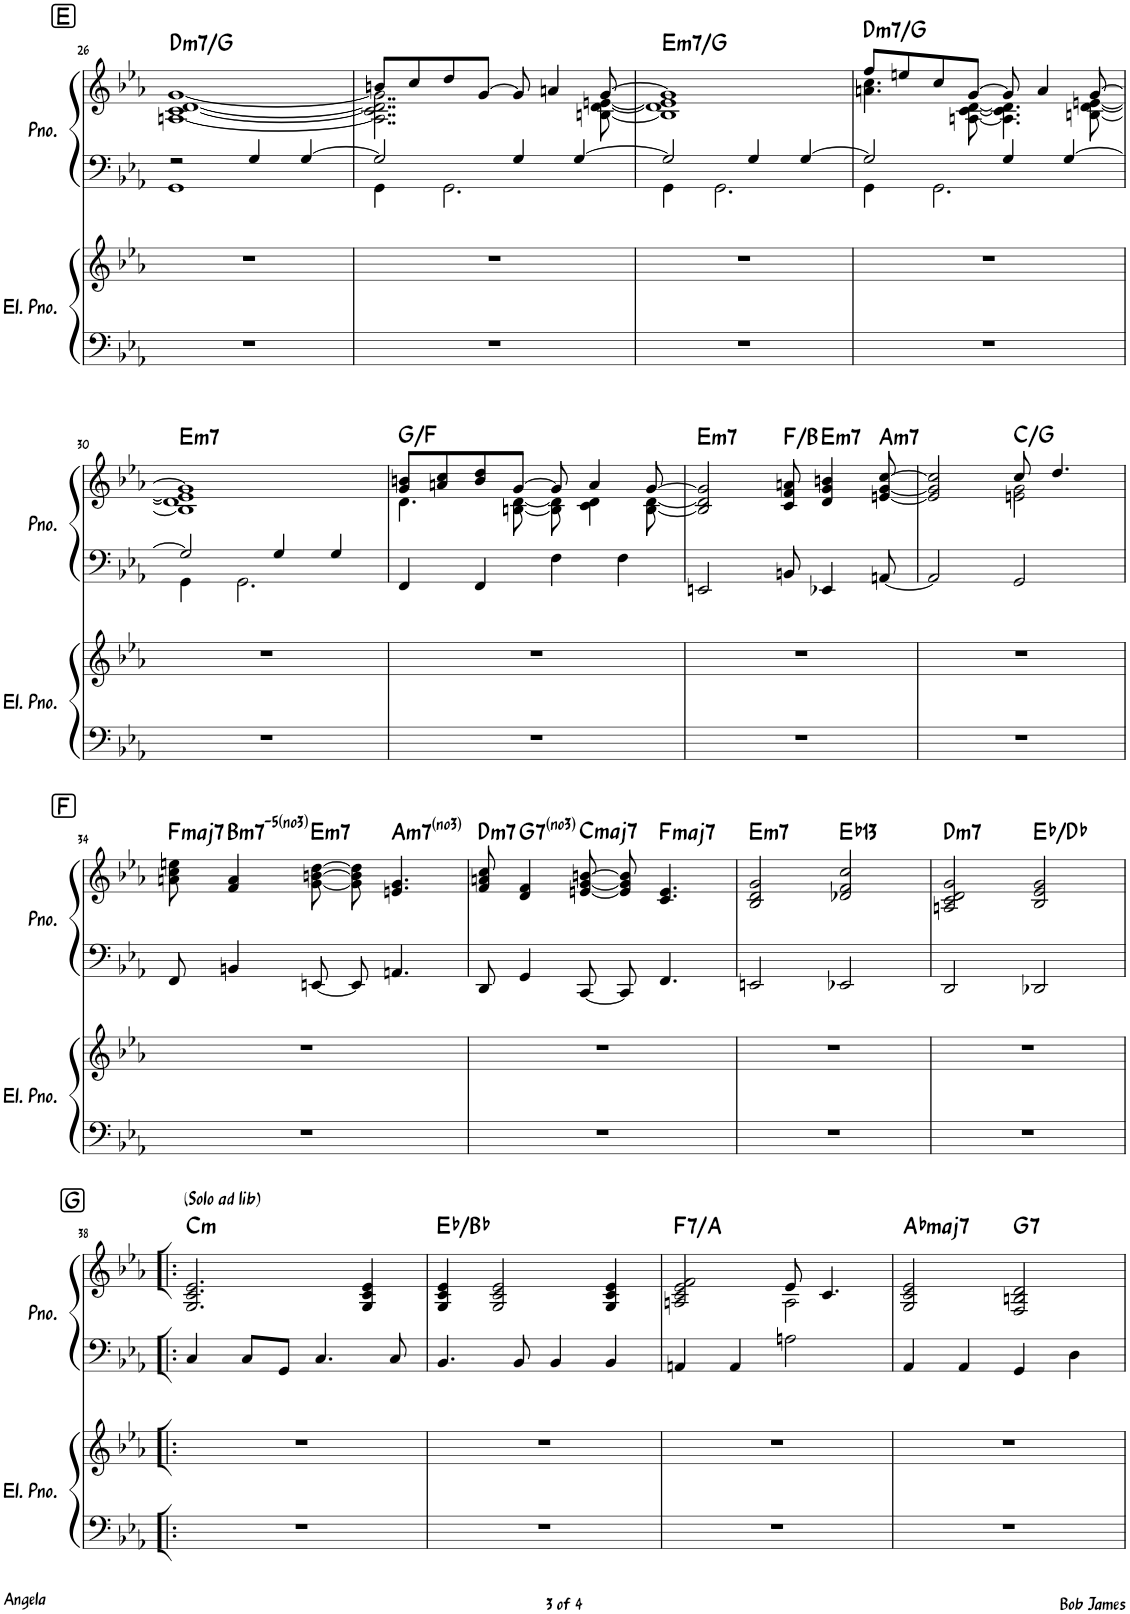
**kern	**kern	**kern	**kern	**harte
*part2	*part2	*part1	*part1	*part1
*staff4	*staff3	*staff2	*staff1	*
*I"Electric Piano	*	*I"Piano	*	*
*I'El. Pno.	*	*I'Pno.	*	*
!!LO:PB:g=z
*clefF4	*clefG2	*clefF4	*clefG2	*
*k[b-e-a-]	*k[b-e-a-]	*k[b-e-a-]	*k[b-e-a-]	*
*M2/2	*M2/2	*M2/2	*M2/2	*
*met(c|)	*met(c|)	*met(c|)	*met(c|)	*
!!LO:REH:place=s1:a:cj:fs=14:t=E
=26	=26	=26	=26	=26
*	*	*^	*	*
!	!	!	!	!	!LO:H:kt=m7
1r	1r	2r	1GG	[1An [1c [1d [1g	D:min7/4
.	.	4G/	.	.	.
.	.	[4G/	.	.	.
=27	=27	=27	=27	=27	=27
*	*	*	*	*^	*
1r	1r	2G/]	4GG\	8bn/L	2..A\] 2..c\] 2..d\] 2..g\]	.
.	.	.	.	8cc/	.	.
.	.	.	2.GG\	8dd/	.	.
.	.	.	.	[8g/J	.	.
.	.	4G/	.	8g/]	.	.
.	.	.	.	4an/	.	.
.	.	[4G/	.	.	.	.
.	.	.	.	[8g/	[8Bn\ [8d\ [8en\	.
=28	=28	=28	=28	=28	=28	=28
!	!	!	!	!	!	!LO:H:kt=m7
1r	1r	2G/]	4GG\	1g]	1B] 1d] 1e]	E:min7/b3
.	.	.	2.GG\	.	.	.
.	.	4G/	.	.	.	.
.	.	[4G/	.	.	.	.
=29	=29	=29	=29	=29	=29	=29
!	!	!	!	!	!	!LO:H:kt=m7
1r	1r	2G/]	4GG\	8ff/L	4.an\ 4.cc\	D:min7/4
.	.	.	.	8een/	.	.
.	.	.	2.GG\	8cc/	.	.
.	.	.	.	[8g/J	[8An\ [8c\ [8d\	.
.	.	4G/	.	8g/]	4.A\] 4.c\] 4.d\]	.
.	.	.	.	4a/	.	.
.	.	[4G/	.	.	.	.
.	.	.	.	[8g/	[8Bn\ [8d\ [8en\	.
!!LO:LB:g=z	!!
=30	=30	=30	=30	=30	=30	=30
!	!	!	!	!	!	!LO:H:kt=m7
1r	1r	2G/]	4GG\	1g]	1B] 1d] 1e]	E:min7
.	.	.	2.GG\	.	.	.
.	.	4G/	.	.	.	.
.	.	4G/	.	.	.	.
*	*	*v	*v	*	*	*
=31	=31	=31	=31	=31	=31
1r	1r	4FF/	8g/ 8bn/L	4.d\	G:maj/b7
.	.	.	8an/ 8cc/	.	.
.	.	4FF/	8b/ 8dd/	.	.
.	.	.	[8g/J	[8Bn\ [8d\	.
.	.	4F\	8g/]	8B\] 8d\]	.
.	.	.	4a/	4c\ 4d\	.
.	.	4F\	.	.	.
.	.	.	[8g/	[8B\ [8d\	.
=32	=32	=32	=32	=32	=32
!	!	!	!	!	!LO:H:kt=m7
*	*	*	*v	*v	*
1r	1r	2EEn/	2B/] 2d/] 2g/]	E:min7
.	.	8BBn/	8c/ 8f/ 8an/	F:maj/#4
!	!	!	!	!LO:H:kt=m7
.	.	4EE-X/	4d/ 4g/ 4bn/	E:min7
!	!	!	!	!LO:H:kt=m7
.	.	[8AAn/	[8en/ [8g/ [8cc/	A:min7
=33	=33	=33	=33	=33
*	*	*	*^	*
1r	1r	2AA/]	2e/] 2g/] 2cc/]	2ryy	.
.	.	2GG/	8cc/	2en\ 2g\	C:maj/5
.	.	.	4.dd/	.	.
*	*	*	*v	*v	*
!!LO:LB:g=z
!!LO:REH:place=s1:a:cj:fs=14:t=F
=34	=34	=34	=34	=34
!	!	!	!	!LO:H:kt=maj7
1r	1r	8FF/	8an\ 8cc\ 8een\	F:maj7
!	!	!	!	!LO:H:kt=m7
.	.	4BBn/	4f/ 4a/	B:(b3,*3,b5,b7)
!	!	!	!	!LO:H:kt=m7
.	.	[8EEn/	[8g\ [8bn\ [8dd\	E:min7
.	.	8EE/]	8g\] 8b\] 8dd\]	.
!	!	!	!	!LO:H:kt=m7
.	.	4.AAn/	4.en/ 4.g/	A:min7(*3)
=35	=35	=35	=35	=35
!	!	!	!	!LO:H:kt=m7
1r	1r	8DD/	8f/ 8an/ 8cc/	D:min7
!	!	!	!	!LO:H:kt=7
.	.	4GG/	4d/ 4f/	G:7(*3)
!	!	!	!	!LO:H:kt=maj7
.	.	[8CC/	[8en/ [8g/ [8bn/	C:maj7
.	.	8CC/]	8e/] 8g/] 8b/]	.
!	!	!	!	!LO:H:kt=maj7
.	.	4.FF/	4.c/ 4.e/	F:maj7
=36	=36	=36	=36	=36
!	!	!	!	!LO:H:kt=m7
1r	1r	2EEn/	2B-/ 2d/ 2g/	E:min7
!	!	!	!	!LO:H:kt=13
.	.	2EE-X/	2d-X/ 2f/ 2cc/	Eb:9(11,13)
=37	=37	=37	=37	=37
!	!	!	!	!LO:H:kt=m7
1r	1r	2DD/	2An/ 2c/ 2d/ 2g/	D:min7
.	.	2DD-X/	2B-/ 2e-/ 2g/	Eb:maj/b7
!!LO:LB:g=z
!!LO:REH:place=s1:a:cj:fs=14:t=G
=38!|:	=38!|:	=38!|:	=38!|:	=38!|:
!	!	!	!LO:TX:a:t=(Solo ad lib)	!LO:H:kt=m
1r	1r	4C/	2.G/ 2.c/ 2.e-/	C:min
.	.	8C/L	.	.
.	.	8GG/J	.	.
.	.	4.C/	.	.
.	.	.	4G/ 4c/ 4e-/	.
.	.	8C/	.	.
=39	=39	=39	=39	=39
1r	1r	4.BB-/	4G/ 4c/ 4e-/	Eb:maj/5
.	.	.	2G/ 2c/ 2e-/	.
.	.	8BB-/	.	.
.	.	4BB-/	.	.
.	.	4BB-/	4G/ 4c/ 4e-/	.
=40	=40	=40	=40	=40
*	*	*	*^	*
!	!	!	!	!	!LO:H:kt=7
1r	1r	4AAn/	2An/ 2c/ 2e-/ 2f/	2ryy	F:7/3
.	.	4AA/	.	.	.
.	.	2An\	8e-/	2A\	.
.	.	.	4.c/	.	.
*	*	*	*v	*v	*
=41	=41	=41	=41	=41
!	!	!	!	!LO:H:kt=maj7
1r	1r	4AA-/	2G/ 2c/ 2e-/	Ab:maj7
.	.	4AA-/	.	.
!	!	!	!	!LO:H:kt=7
.	.	4GG/	2F/ 2Bn/ 2d/	G:7
.	.	4D\	.	.
=	=	=	=	=
*-	*-	*-	*-	*-
